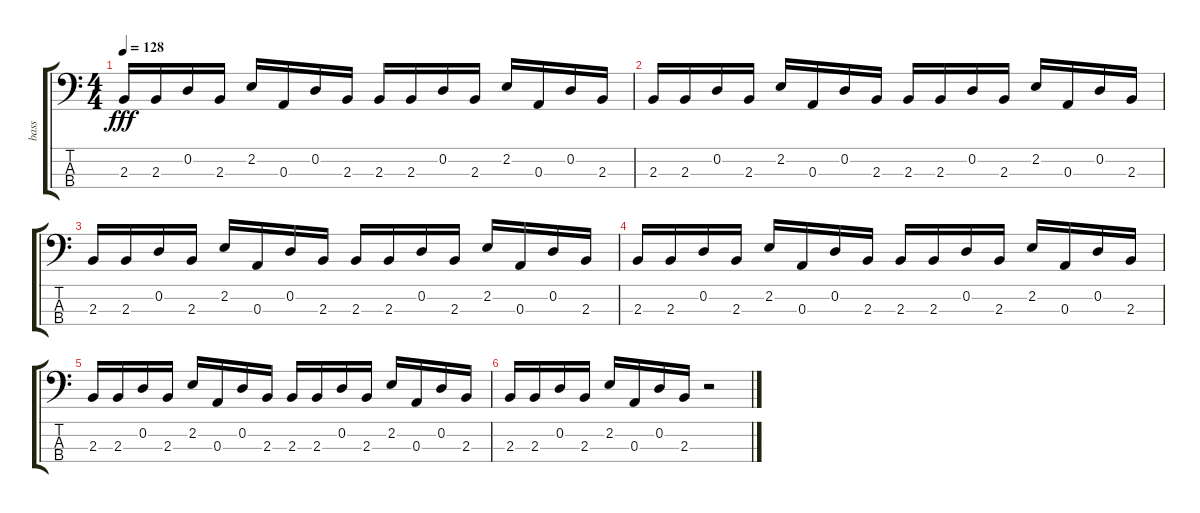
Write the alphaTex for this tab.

\track ("bass" "bass") {instrument electricbassfinger}
\staff {score tabs}
\tuning (G2 D2 A1 E1) {hide}
\ts (4 4)
\tempo 128
\clef f4
\ks c
2.3.16{dy fff} 2.3.16 0.2.16 2.3.16 2.2.16 0.3.16 0.2.16 2.3.16 2.3.16 2.3.16 0.2.16 2.3.16 2.2.16 0.3.16 0.2.16 2.3.16 |
2.3.16{volume 16} 2.3.16 0.2.16{volume 15} 2.3.16 2.2.16{volume 15} 0.3.16 0.2.16{volume 14} 2.3.16 2.3.16{volume 14} 2.3.16 0.2.16{volume 13} 2.3.16 2.2.16{volume 13} 0.3.16 0.2.16{volume 12} 2.3.16 |
2.3.16{volume 12} 2.3.16 0.2.16{volume 12} 2.3.16 2.2.16{volume 11} 0.3.16 0.2.16{volume 11} 2.3.16 2.3.16{volume 10} 2.3.16 0.2.16{volume 10} 2.3.16 2.2.16{volume 9} 0.3.16 0.2.16{volume 9} 2.3.16 |
2.3.16{volume 8} 2.3.16 0.2.16{volume 8} 2.3.16 2.2.16{volume 8} 0.3.16 0.2.16{volume 7} 2.3.16 2.3.16{volume 7} 2.3.16 0.2.16{volume 6} 2.3.16 2.2.16{volume 6} 0.3.16 0.2.16{volume 6} 2.3.16 |
2.3.16{volume 5} 2.3.16 0.2.16{volume 5} 2.3.16 2.2.16{volume 4} 0.3.16 0.2.16{volume 4} 2.3.16 2.3.16{volume 3} 2.3.16 0.2.16{volume 3} 2.3.16 2.2.16{volume 2} 0.3.16 0.2.16{volume 2} 2.3.16 |
2.3.16{volume 2} 2.3.16 0.2.16{volume 1} 2.3.16 2.2.16{volume 1} 0.3.16 0.2.16{volume 0} 2.3.16 r.2
